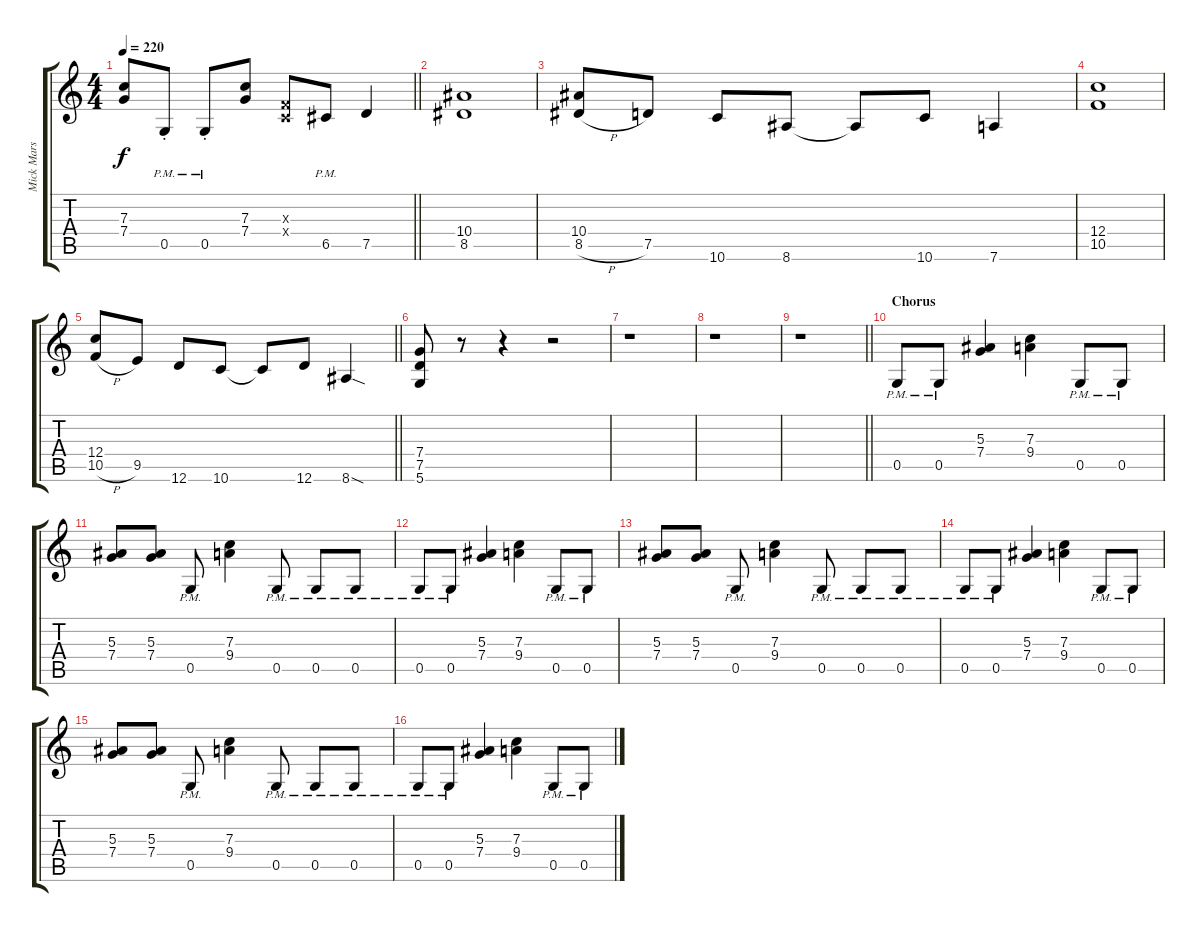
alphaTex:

\track ("Mick Mars - Guitar II" "Mick Mars ") {instrument overdrivenguitar}
\staff {score tabs}
\tuning (D4 A3 F3 C3 G2 D2) {hide}
\ts (4 4)
\tempo 220
\clef g2
\barLineRight lightlight
\ks c
(7.3 7.4).8{dy f} 0.5{pm st}.8 0.5{pm st}.8 (7.3 7.4).8 (0.3{x} 0.4{x}).8 6.5{pm}.8 7.5.4 |
(10.4 8.5).1 |
(10.4 8.5{h}).8 7.5.8 10.6.8 8.6.8 8.6{t}.8 10.6.8 7.6.4 |
(12.4 10.5).1 |
\barLineRight lightlight
(12.4 10.5{h}).8 9.5.8 12.6.8 10.6.8 10.6{t}.8 12.6.8 8.6{sod}.4 |
\section ("" "")
(7.4 7.5 5.6).8 r.8 r.4 r.2 |
r.1 |
r.1 |
\barLineRight lightlight
r.1 |
\section ("" "Chorus")
0.5{pm}.8 0.5{pm}.8 (5.3 7.4).4 (7.3 9.4).4 0.5{pm}.8 0.5{pm}.8 |
(5.3 7.4).8 (5.3 7.4).8 0.5{pm}.8 (7.3 9.4).4 0.5{pm}.8 0.5{pm}.8 0.5{pm}.8 |
0.5{pm}.8 0.5{pm}.8 (5.3 7.4).4 (7.3 9.4).4 0.5{pm}.8 0.5{pm}.8 |
(5.3 7.4).8 (5.3 7.4).8 0.5{pm}.8 (7.3 9.4).4 0.5{pm}.8 0.5{pm}.8 0.5{pm}.8 |
0.5{pm}.8 0.5{pm}.8 (5.3 7.4).4 (7.3 9.4).4 0.5{pm}.8 0.5{pm}.8 |
(5.3 7.4).8 (5.3 7.4).8 0.5{pm}.8 (7.3 9.4).4 0.5{pm}.8 0.5{pm}.8 0.5{pm}.8 |
0.5{pm}.8 0.5{pm}.8 (5.3 7.4).4 (7.3 9.4).4 0.5{pm}.8 0.5{pm}.8
